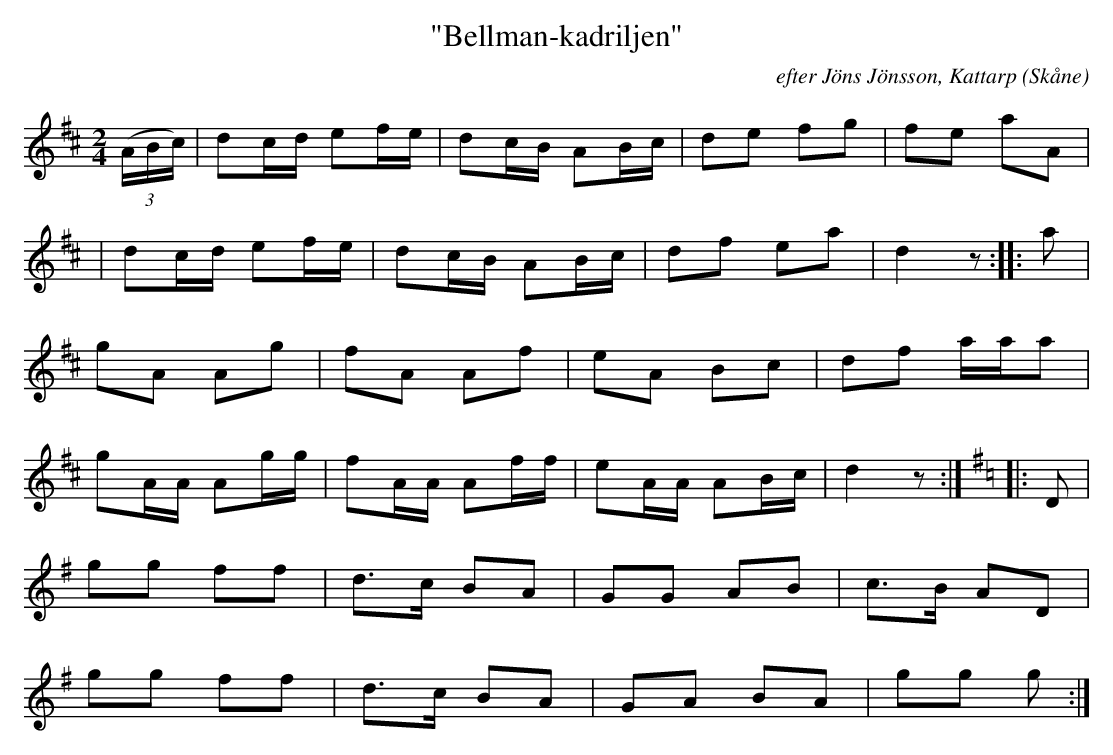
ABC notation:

X:1
T:"Bellman-kadriljen"
C:efter Jöns Jönsson, Kattarp
O:Skåne
M:2/4
L:1/8
K:D
((3A/B/c/) | dc/d/ ef/e/ | dc/B/ AB/c/ | de fg | fe aA |
| dc/d/ ef/e/ | dc/B/ AB/c/ | df ea | d2 z :|: a |
gA Ag | fA Af | eA Bc | df a/a/a |
gA/A/ Ag/g/ | fA/A/ Af/f/ | eA/A/ AB/c/ | d2 z :|[K:G]|: D |
gg ff | d>c BA | GG AB | c>B AD |
gg ff | d>c BA | GA BA | gg g :|
